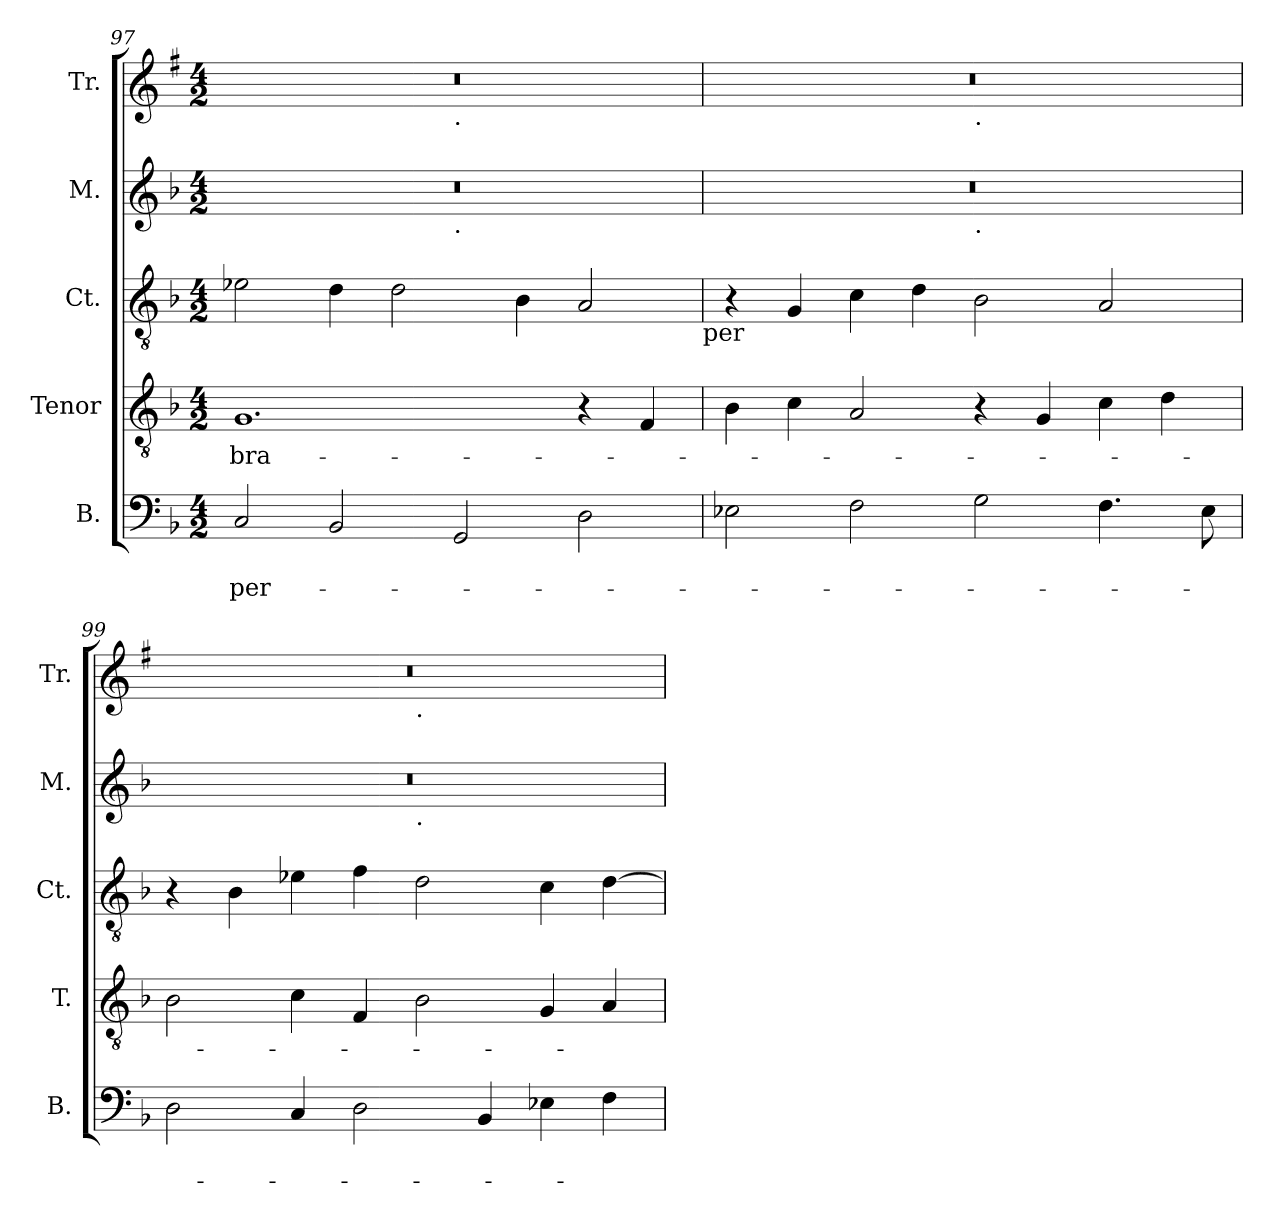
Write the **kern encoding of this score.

**kern	**text	**text	**kern	**text	**kern	**kern	**kern
*part5	*part5	*part5	*part4	*part4	*part3	*part2	*part1
*staff5	*staff5	*staff5	*staff4	*staff4	*staff3	*staff2	*staff1
*I"B.	*	*	*I"Tenor	*	*I"Ct.	*I"M.	*I"Tr.
*I'B.	*	*	*I'T.	*	*I'Ct.	*I'M.	*I'Tr.
*clefF4	*	*	*clefGv2	*	*clefGv2	*clefG2	*clefG2
*	*	*	*	*	*	*	*ITrd1c2
*k[b-]	*	*	*k[b-]	*	*k[b-]	*k[b-]	*k[b-]
*F:	*	*	*F:	*	*F:	*F:	*F:
*M4/2	*	*	*M4/2	*	*M4/2	*M4/2	*M4/2
=97	=97	=97	=97	=97	=97	=97	=97
!	!	!LO:LY:b	!	!LO:LY:b	!	!	!
*	*	*	*	*	*	*^	*^
2C/	.	-per-	1.G	bra-	2e-X\	0r	1ryy	0r	1ryy
2BB-/	.	.	.	.	4d\	.	.	.	.
.	.	.	.	.	2d\	.	.	.	.
!	!	!	!	!	!	!	!	!	!LO:TX:b:t=.
!	!	!	!	!	!	!	!LO:TX:b:t=.	!	!
2GG/	.	.	.	.	.	.	1ryy	.	1ryy
.	.	.	.	.	4B-\	.	.	.	.
2D\	.	.	4r	.	2A/	.	.	.	.
.	.	.	4F/	.	.	.	.	.	.
!	!	!	!	!	!LO:TX:b:t=per	!	!	!	!
=98	=98	=98	=98	=98	=98	=98	=98	=98	=98
2E-X\	.	.	4B-\	.	4r	0r	1ryy	0r	1ryy
.	.	.	4c\	.	4G/	.	.	.	.
2F\	.	.	2A/	.	4c\	.	.	.	.
.	.	.	.	.	4d\	.	.	.	.
!	!	!	!	!	!	!	!	!	!LO:TX:b:t=.
!	!	!	!	!	!	!	!LO:TX:b:t=.	!	!
2G\	.	.	4r	.	2B-\	.	1ryy	.	1ryy
.	.	.	4G/	.	.	.	.	.	.
4.F\	.	.	4c\	.	2A/	.	.	.	.
.	.	.	4d\	.	.	.	.	.	.
8E-\	.	.	.	.	.	.	.	.	.
=99	=99	=99	=99	=99	=99	=99	=99	=99	=99
2D\	.	.	2B-\	.	4r	0r	1ryy	0r	1ryy
.	.	.	.	.	4B-\	.	.	.	.
4C/	.	.	4c\	.	4e-X\	.	.	.	.
2D\	.	.	4F/	.	4f\	.	.	.	.
!	!	!	!	!	!	!	!	!	!LO:TX:b:t=.
!	!	!	!	!	!	!	!LO:TX:b:t=.	!	!
.	.	.	2B-\	.	2d\	.	1ryy	.	1ryy
4BB-/	.	.	.	.	.	.	.	.	.
4E-X\	.	.	4G/	.	4c\	.	.	.	.
4F\	.	.	4A/	.	[>4d\	.	.	.	.
*	*	*	*	*	*	*v	*v	*	*
*	*	*	*	*	*	*	*v	*v
=	=	=	=	=	=	=	=
*-	*-	*-	*-	*-	*-	*-	*-
